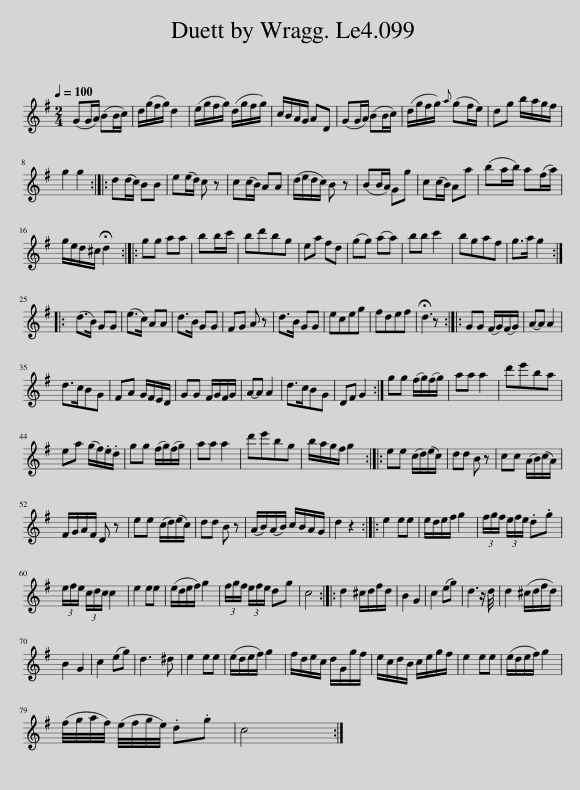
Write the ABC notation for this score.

X:1
L:1/8
Q:1/4=100
M:2/4
I:linebreak $
K:G
V:1 treble
V:1
 (GG/A/) (BB/c/) | d/(g/f/g/) d2 | (e/g/f/g/) (d/g/f/g/) | c/B/A/G/ AD | (GG/A/) (BB/c/) | %5
 (d/g/f/g/){a} (gf/e/) | dg b/a/g/f/ |$ g2 g2 :: d(d/c/) BB | e(e/d/) c z | %10
 c(c/B/) AA | (d/e/d/c/) B z | (BB/A/) Gg | c(c/B/) Aa | (ba/b/) a(f/a/) |$ %15
 g/e/d/^c/ !fermata!d2 :: gg aa | bb/c'/ | bd'bg | ea fd | %20
 (gg) (aa) | bb c'2 | bgaf | g>a g2 ::$ (d>B) GG | %25
 (e>c) AA | d>B GG | FG A z | d>B GG | eceg | %30
 fdef | !fermata!d3 z :: GG (F/G/)(F/G/) | A-A A2 |$ d>cBG | %35
 FA G/F/E/D/ | GG F/G/F/G/ | A-A A2 | d>cBG | DF G2 :| %40
 gg (f/g/)(f/g/) | aa a2 | d'e'ba |$ ea (g/f/).e/.d/ | gg (f/g/)(f/g/) | %45
 aa a2 | d'e'bg | b/a/g/f/ g2 :: ee (c/d/)(e/c/) | dd B z | %50
 cc (A/B/)(c/A/) |$ F/G/A/F/ D z | ee (c/d/)(e/c/) | dd B z | (A/B/)(A/B/) c/B/A/G/ | %55
 d2 z2 :: e2 ee | e/d/e/f/ g2 | (3f/g/f/ (3e/f/e/ .d.g |$ (3e/f/e/ (3c/d/c/ c2 | %60
 e2 ee | (e/d/e/f/) g2 | (3f/g/f/ (3e/f/e/ dg | c4 :: d2 ^c/d/f/d/ | %65
 B2 G2 | c2 (eg) | d3 z/ d/4 | d2 (^c/d/f/d/) |$ B2 G2 | %70
 c2 (eg) | d3 ^d | e2 ee | (e/d/e/f/) g2 | f/d/e/c/ d/G/g/f/ | %75
 e/c/d/B/ c/e/g/f/ | e2 ee | (e/d/e/f/) g2 |$ (f/4g/4a/4f/4) (e/4f/4g/4e/4) .d.g | c4 :| %80
